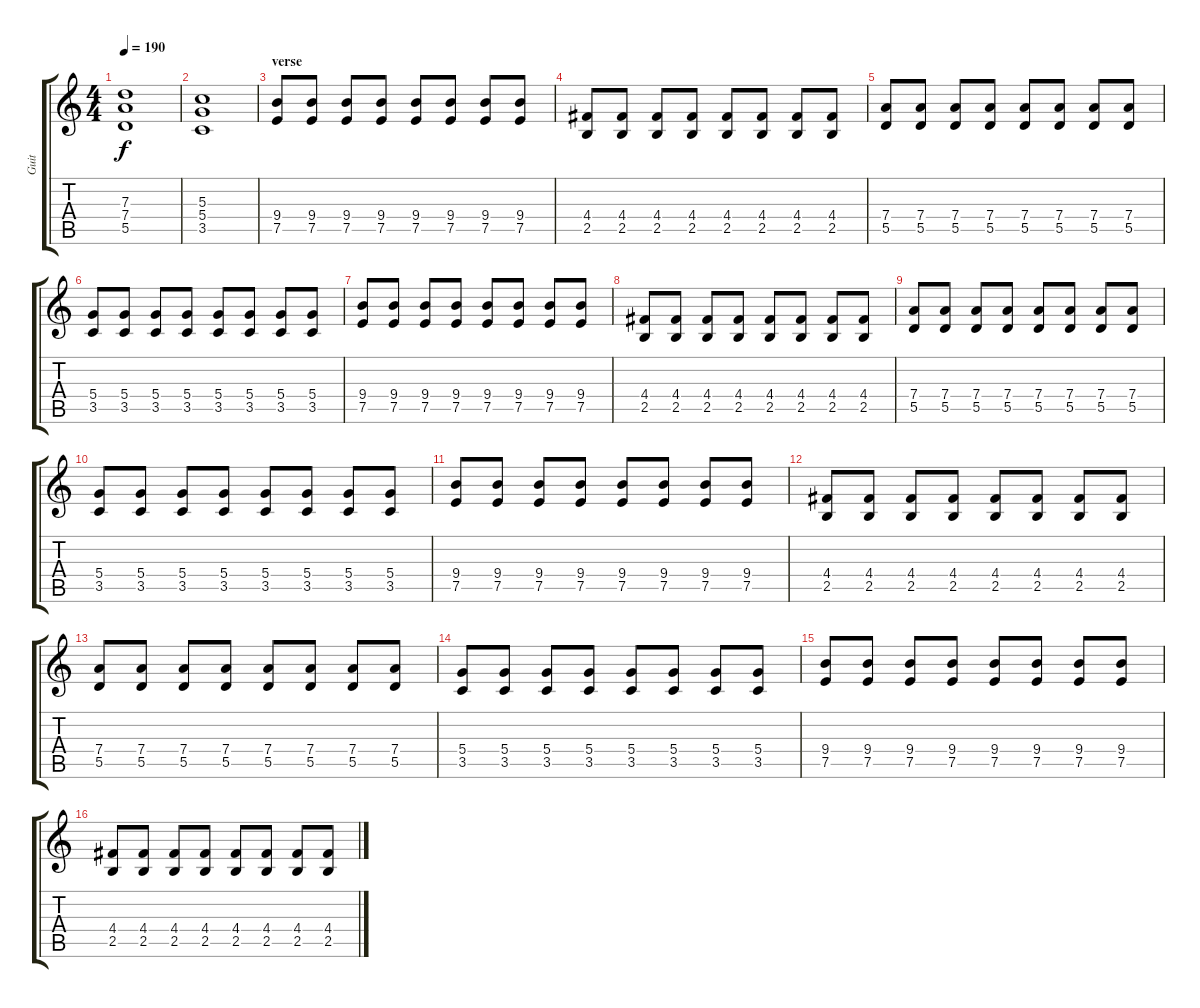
\track ("Guit" "Guit") {instrument overdrivenguitar}
\staff {score tabs}
\tuning (E4 B3 G3 D3 A2 E2) {hide}
\ts (4 4)
\tempo 190
\clef g2
\ks c
(7.3 7.4 5.5).1{dy f} |
(5.3 5.4 3.5).1 |
\section ("" "verse")
(9.4 7.5).8 (9.4 7.5).8 (9.4 7.5).8 (9.4 7.5).8 (9.4 7.5).8 (9.4 7.5).8 (9.4 7.5).8 (9.4 7.5).8 |
(4.4 2.5).8 (4.4 2.5).8 (4.4 2.5).8 (4.4 2.5).8 (4.4 2.5).8 (4.4 2.5).8 (4.4 2.5).8 (4.4 2.5).8 |
(7.4 5.5).8 (7.4 5.5).8 (7.4 5.5).8 (7.4 5.5).8 (7.4 5.5).8 (7.4 5.5).8 (7.4 5.5).8 (7.4 5.5).8 |
(5.4 3.5).8 (5.4 3.5).8 (5.4 3.5).8 (5.4 3.5).8 (5.4 3.5).8 (5.4 3.5).8 (5.4 3.5).8 (5.4 3.5).8 |
(9.4 7.5).8 (9.4 7.5).8 (9.4 7.5).8 (9.4 7.5).8 (9.4 7.5).8 (9.4 7.5).8 (9.4 7.5).8 (9.4 7.5).8 |
(4.4 2.5).8 (4.4 2.5).8 (4.4 2.5).8 (4.4 2.5).8 (4.4 2.5).8 (4.4 2.5).8 (4.4 2.5).8 (4.4 2.5).8 |
(7.4 5.5).8 (7.4 5.5).8 (7.4 5.5).8 (7.4 5.5).8 (7.4 5.5).8 (7.4 5.5).8 (7.4 5.5).8 (7.4 5.5).8 |
(5.4 3.5).8 (5.4 3.5).8 (5.4 3.5).8 (5.4 3.5).8 (5.4 3.5).8 (5.4 3.5).8 (5.4 3.5).8 (5.4 3.5).8 |
(9.4 7.5).8 (9.4 7.5).8 (9.4 7.5).8 (9.4 7.5).8 (9.4 7.5).8 (9.4 7.5).8 (9.4 7.5).8 (9.4 7.5).8 |
(4.4 2.5).8 (4.4 2.5).8 (4.4 2.5).8 (4.4 2.5).8 (4.4 2.5).8 (4.4 2.5).8 (4.4 2.5).8 (4.4 2.5).8 |
(7.4 5.5).8 (7.4 5.5).8 (7.4 5.5).8 (7.4 5.5).8 (7.4 5.5).8 (7.4 5.5).8 (7.4 5.5).8 (7.4 5.5).8 |
(5.4 3.5).8 (5.4 3.5).8 (5.4 3.5).8 (5.4 3.5).8 (5.4 3.5).8 (5.4 3.5).8 (5.4 3.5).8 (5.4 3.5).8 |
(9.4 7.5).8 (9.4 7.5).8 (9.4 7.5).8 (9.4 7.5).8 (9.4 7.5).8 (9.4 7.5).8 (9.4 7.5).8 (9.4 7.5).8 |
(4.4 2.5).8 (4.4 2.5).8 (4.4 2.5).8 (4.4 2.5).8 (4.4 2.5).8 (4.4 2.5).8 (4.4 2.5).8 (4.4 2.5).8
